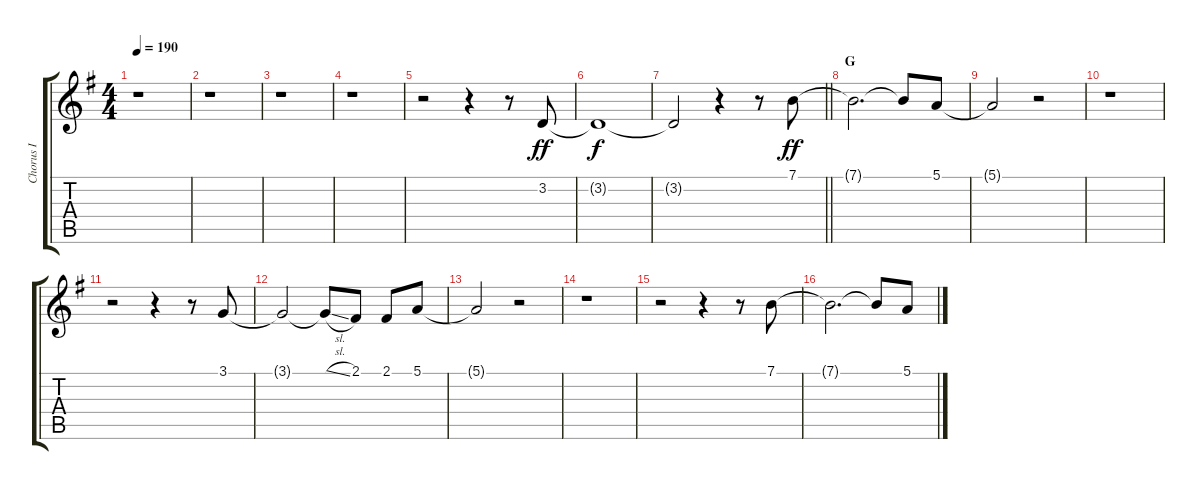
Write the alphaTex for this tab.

\track ("Chorus I" "Chorus I") {instrument voiceoohs}
\staff {score tabs}
\tuning (E4 B3 G3 D3 A2 E2) {hide}
\ts (4 4)
\tempo 190
\clef g2
\ks g
r.1{dy f} |
r.1 |
r.1 |
r.1 |
r.2 r.4 r.8 3.2.8{dy ff} |
3.2{t}.1{dy f} |
\barLineRight lightlight
3.2{t}.2 r.4 r.8 7.1.8{dy ff} |
\section ("" "G")
7.1{t}.2{d} 7.1{t}.8 5.1.8 |
5.1{t}.2 r.2 |
r.1 |
r.2 r.4 r.8 3.1.8 |
3.1{t}.2 3.1{sl t}.8 2.1.8 2.1.8 5.1.8 |
5.1{t}.2 r.2 |
r.1 |
r.2 r.4 r.8 7.1.8 |
7.1{t}.2{d} 7.1{t}.8 5.1.8
